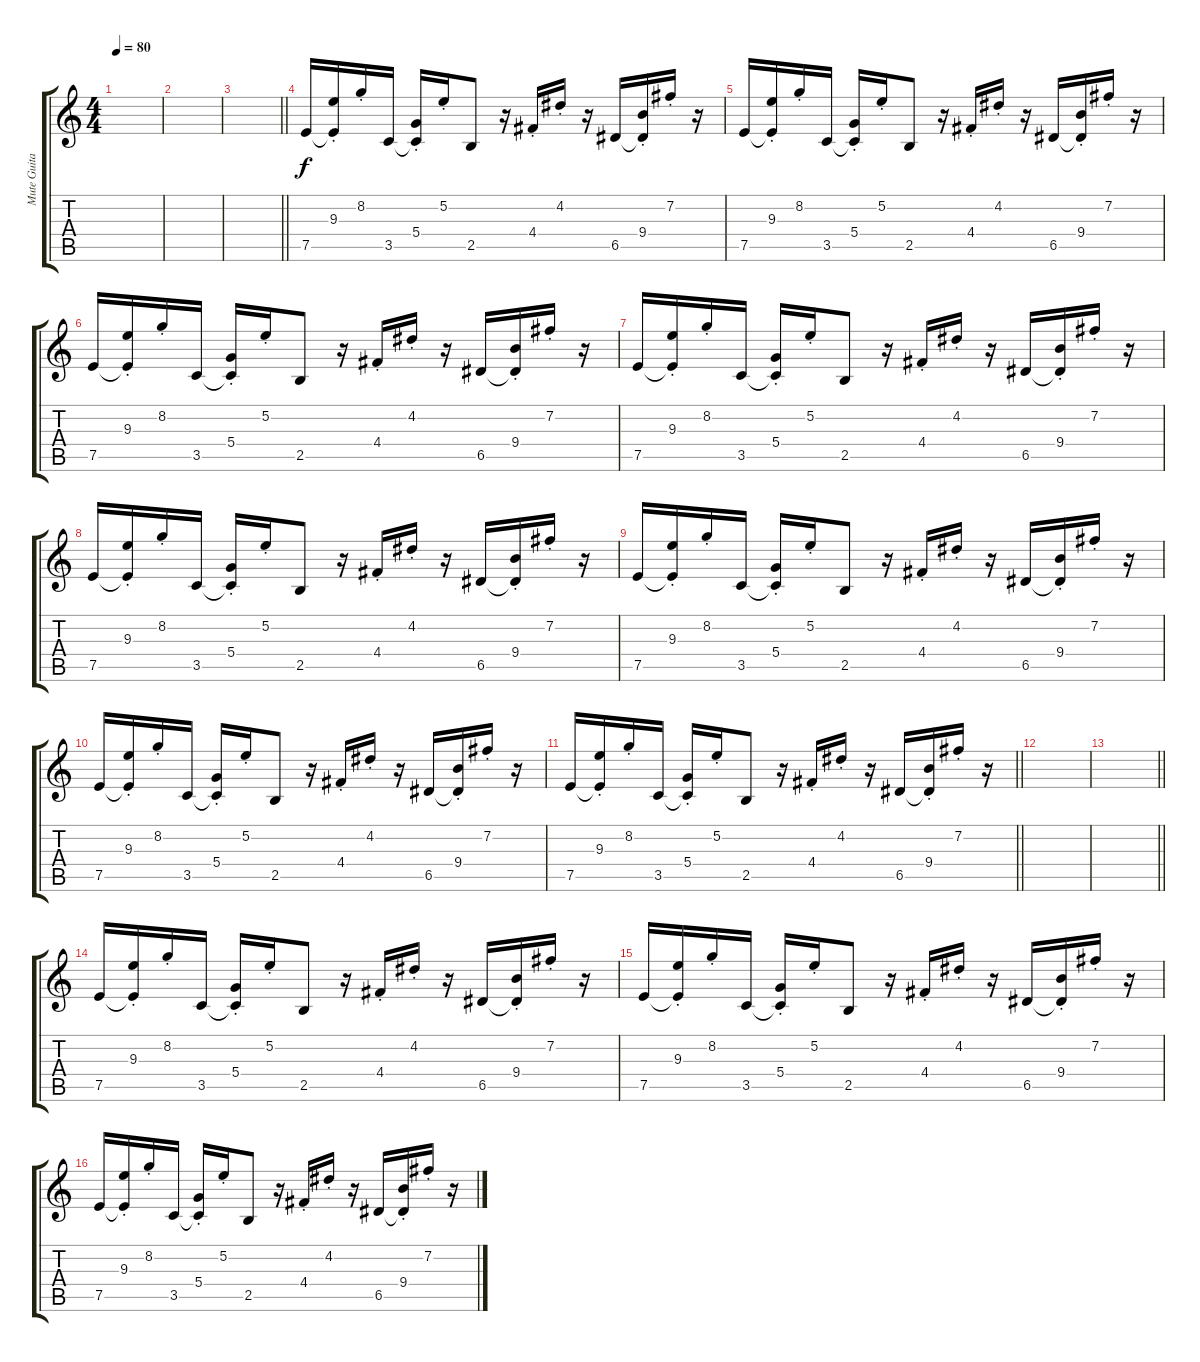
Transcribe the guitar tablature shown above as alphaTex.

\track ("Mute Guitar" "Mute Guita") {instrument acousticguitarsteel}
\staff {score tabs}
\tuning (E4 B3 G3 D3 A2 E2) {hide}
\ts (4 4)
\tempo 80
\clef g2
\ks c
|
|
\barLineRight lightlight
|
7.5.16 (9.3{st} 7.5{t}).16 8.2{st}.16 3.5.16 (5.4{st} 3.5{t}).16 5.2{st}.16 2.5.8 r.16 4.4{st}.16 4.2{st}.16 r.16 6.5.16 (9.4{st} 6.5{t}).16 7.2{st}.16 r.16 |
7.5.16 (9.3{st} 7.5{t}).16 8.2{st}.16 3.5.16 (5.4{st} 3.5{t}).16 5.2{st}.16 2.5.8 r.16 4.4{st}.16 4.2{st}.16 r.16 6.5.16 (9.4{st} 6.5{t}).16 7.2{st}.16 r.16 |
7.5.16 (9.3{st} 7.5{t}).16 8.2{st}.16 3.5.16 (5.4{st} 3.5{t}).16 5.2{st}.16 2.5.8 r.16 4.4{st}.16 4.2{st}.16 r.16 6.5.16 (9.4{st} 6.5{t}).16 7.2{st}.16 r.16 |
7.5.16 (9.3{st} 7.5{t}).16 8.2{st}.16 3.5.16 (5.4{st} 3.5{t}).16 5.2{st}.16 2.5.8 r.16 4.4{st}.16 4.2{st}.16 r.16 6.5.16 (9.4{st} 6.5{t}).16 7.2{st}.16 r.16 |
7.5.16 (9.3{st} 7.5{t}).16 8.2{st}.16 3.5.16 (5.4{st} 3.5{t}).16 5.2{st}.16 2.5.8 r.16 4.4{st}.16 4.2{st}.16 r.16 6.5.16 (9.4{st} 6.5{t}).16 7.2{st}.16 r.16 |
7.5.16 (9.3{st} 7.5{t}).16 8.2{st}.16 3.5.16 (5.4{st} 3.5{t}).16 5.2{st}.16 2.5.8 r.16 4.4{st}.16 4.2{st}.16 r.16 6.5.16 (9.4{st} 6.5{t}).16 7.2{st}.16 r.16 |
7.5.16 (9.3{st} 7.5{t}).16 8.2{st}.16 3.5.16 (5.4{st} 3.5{t}).16 5.2{st}.16 2.5.8 r.16 4.4{st}.16 4.2{st}.16 r.16 6.5.16 (9.4{st} 6.5{t}).16 7.2{st}.16 r.16 |
\barLineRight lightlight
7.5.16 (9.3{st} 7.5{t}).16 8.2{st}.16 3.5.16 (5.4{st} 3.5{t}).16 5.2{st}.16 2.5.8 r.16 4.4{st}.16 4.2{st}.16 r.16 6.5.16 (9.4{st} 6.5{t}).16 7.2{st}.16 r.16 |
|
\barLineRight lightlight
|
7.5.16 (9.3{st} 7.5{t}).16 8.2{st}.16 3.5.16 (5.4{st} 3.5{t}).16 5.2{st}.16 2.5.8 r.16 4.4{st}.16 4.2{st}.16 r.16 6.5.16 (9.4{st} 6.5{t}).16 7.2{st}.16 r.16 |
7.5.16 (9.3{st} 7.5{t}).16 8.2{st}.16 3.5.16 (5.4{st} 3.5{t}).16 5.2{st}.16 2.5.8 r.16 4.4{st}.16 4.2{st}.16 r.16 6.5.16 (9.4{st} 6.5{t}).16 7.2{st}.16 r.16 |
7.5.16 (9.3{st} 7.5{t}).16 8.2{st}.16 3.5.16 (5.4{st} 3.5{t}).16 5.2{st}.16 2.5.8 r.16 4.4{st}.16 4.2{st}.16 r.16 6.5.16 (9.4{st} 6.5{t}).16 7.2{st}.16 r.16
